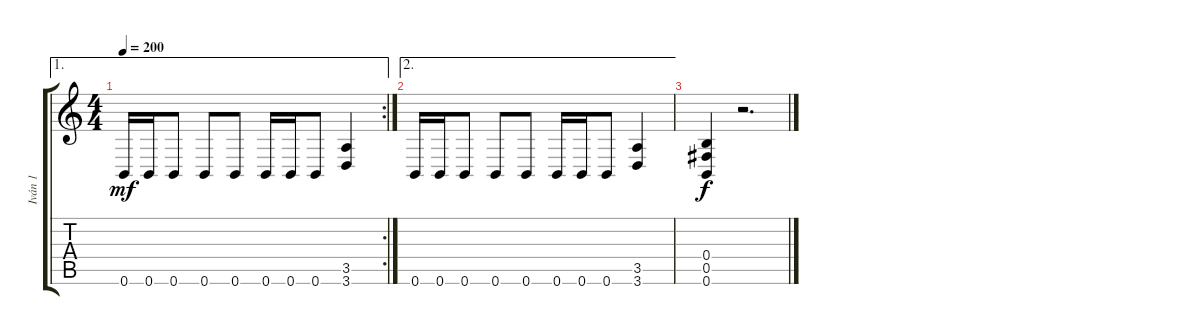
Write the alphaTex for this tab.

\track ("Iván 1" "Iván 1") {instrument overdrivenguitar}
\staff {score tabs}
\tuning (Db4 Ab3 E3 B2 Gb2 B1) {hide}
\ae 1
\rc 2
\ts (4 4)
\tempo 200
\clef g2
\ks c
0.6.16{dy mf} 0.6.16 0.6.8 0.6.8 0.6.8 0.6.16 0.6.16 0.6.8 (3.5 3.6).4 |
\ae 2
0.6.16 0.6.16 0.6.8 0.6.8 0.6.8 0.6.16 0.6.16 0.6.8 (3.5 3.6).4 |
(0.4 0.5 0.6).4{dy f} r.2{d}
